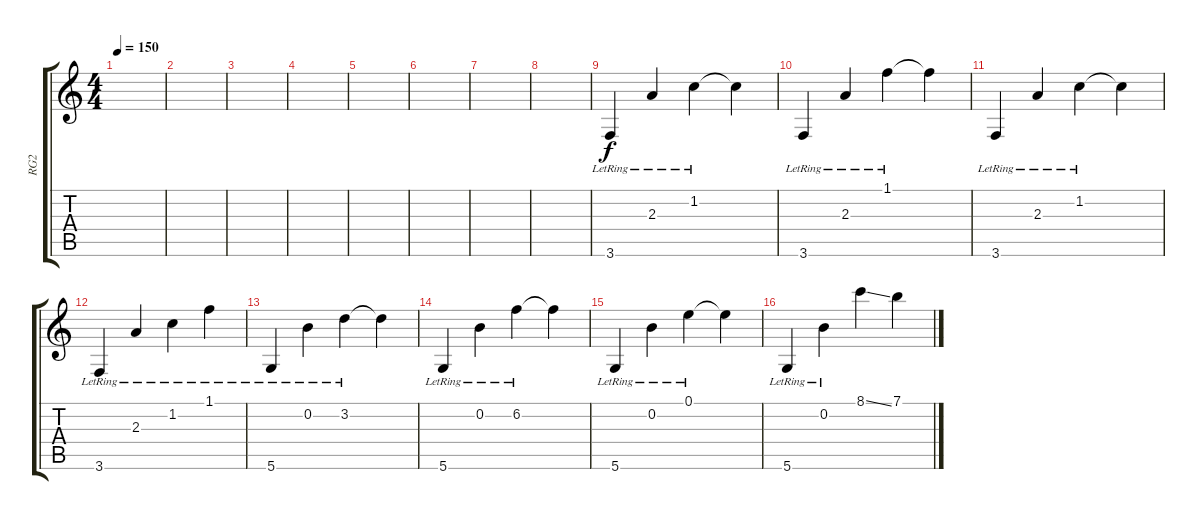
\track ("RG2" "RG2") {instrument distortionguitar}
\staff {score tabs}
\tuning (E4 B3 G3 D3 A2 D2) {hide}
\ts (4 4)
\tempo 150
\clef g2
\ks c
|
|
|
|
|
|
|
|
3.6{lr}.4{volume 8} 2.3{lr}.4 1.2{lr}.4 1.2{t}.4 |
3.6{lr}.4 2.3{lr}.4 1.1{lr}.4 1.1{t}.4 |
3.6{lr}.4 2.3{lr}.4 1.2{lr}.4 1.2{t}.4 |
3.6{lr}.4 2.3{lr}.4 1.2{lr}.4 1.1{lr}.4 |
5.6{lr}.4{volume 16} 0.2{lr}.4 3.2{lr}.4 3.2{t}.4 |
5.6{lr}.4 0.2{lr}.4 6.2{lr}.4 6.2{t}.4 |
5.6{lr}.4 0.2{lr}.4 0.1{lr}.4 0.1{t}.4 |
5.6{lr}.4 0.2{lr}.4 8.1{ss}.4 7.1.4
